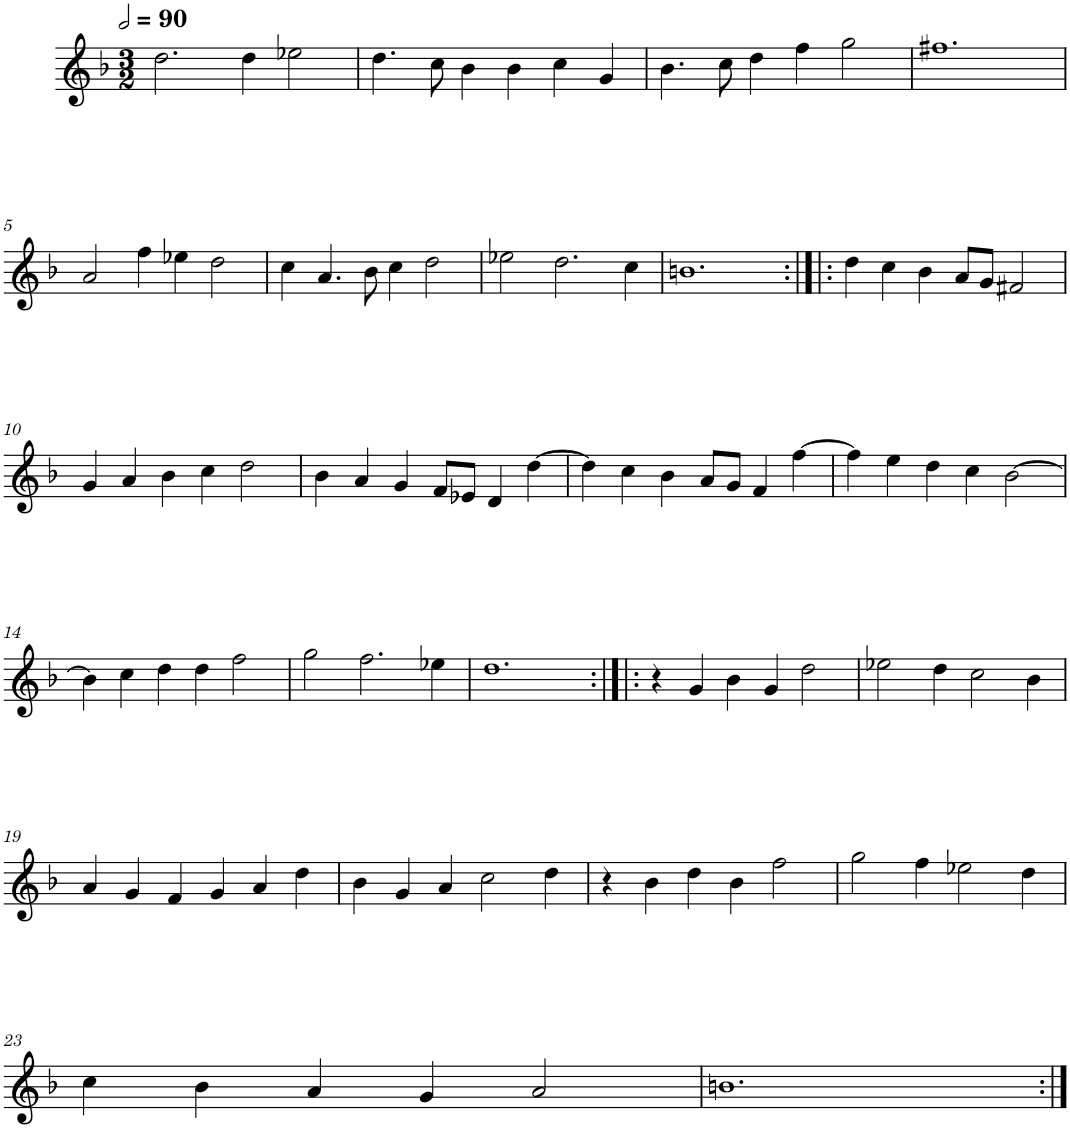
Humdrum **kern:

**kern
*part1
*staff1
*I"Cinq parties
*clefG2
*k[b-]
*M3/2
*MM180
=1
2.dd\
4dd\
2ee-X\
=2
4.dd\
8cc\
4b-\
4b-\
4cc\
4g/
=3
4.b-\
8cc\
4dd\
4ff\
2gg\
=4
1.ff#X
!!LO:LB:g=z
=5
2a/
4ff\
4ee-X\
2dd\
=6
4cc\
4.a/
8b-\
4cc\
2dd\
=7
2ee-X\
2.dd\
4cc\
=8
1.bn
=9:|!|:
4dd\
4cc\
4b-\
8a/L
8g/J
2f#X/
!!LO:LB:g=z
=10
4g/
4a/
4b-\
4cc\
2dd\
=11
4b-\
4a/
4g/
8f/L
8e-X/J
4d/
[4dd\
=12
4dd\]
4cc\
4b-\
8a/L
8g/J
4f/
[4ff\
=13
4ff\]
4ee\
4dd\
4cc\
[2b-\
!!LO:LB:g=z
=14
4b-\]
4cc\
4dd\
4dd\
2ff\
=15
2gg\
2.ff\
4ee-X\
=16
1.dd
=17:|!|:
4r
4g/
4b-\
4g/
2dd\
=18
2ee-X\
4dd\
2cc\
4b-\
!!LO:LB:g=z
=19
4a/
4g/
4f/
4g/
4a/
4dd\
=20
4b-\
4g/
4a/
2cc\
4dd\
=21
4r
4b-\
4dd\
4b-\
2ff\
=22
2gg\
4ff\
2ee-X\
4dd\
!!LO:LB:g=z
=23
4cc\
4b-\
4a/
4g/
2a/
=24
1.bn
=:|!
*-
